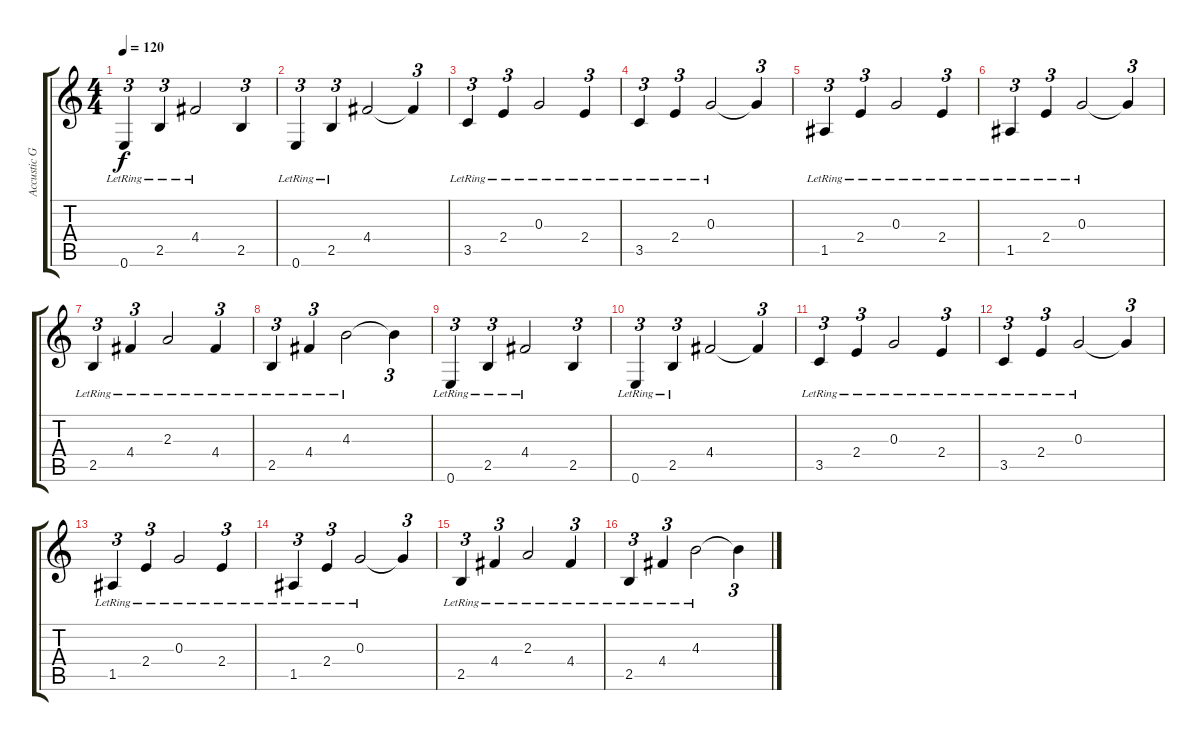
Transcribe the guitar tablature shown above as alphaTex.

\track ("Accustic Guitar 1" "Accustic G") {instrument electricguitarclean}
\staff {score tabs}
\tuning (E4 B3 G3 D3 A2 E2) {hide}
\ts (4 4)
\tempo 120
\clef g2
\ks c
0.6{lr}.4{tu (3 2) dy f instrument electricguitarclean} 2.5{lr}.4{tu (3 2)} 4.4{lr}.2 2.5.4{tu (3 2)} |
0.6{lr}.4{tu (3 2)} 2.5{lr}.4{tu (3 2)} 4.4.2 4.4{t}.4{tu (3 2)} |
3.5{lr}.4{tu (3 2)} 2.4{lr}.4{tu (3 2)} 0.3{lr}.2 2.4{lr}.4{tu (3 2)} |
3.5{lr}.4{tu (3 2)} 2.4{lr}.4{tu (3 2)} 0.3{lr}.2 0.3{t}.4{tu (3 2)} |
1.5{lr}.4{tu (3 2)} 2.4{lr}.4{tu (3 2)} 0.3{lr}.2 2.4{lr}.4{tu (3 2)} |
1.5{lr}.4{tu (3 2)} 2.4{lr}.4{tu (3 2)} 0.3{lr}.2 0.3{t}.4{tu (3 2)} |
2.5{lr}.4{tu (3 2)} 4.4{lr}.4{tu (3 2)} 2.3{lr}.2 4.4{lr}.4{tu (3 2)} |
2.5{lr}.4{tu (3 2)} 4.4{lr}.4{tu (3 2)} 4.3{lr}.2 4.3{t}.4{tu (3 2)} |
0.6{lr}.4{tu (3 2)} 2.5{lr}.4{tu (3 2)} 4.4{lr}.2 2.5.4{tu (3 2)} |
0.6{lr}.4{tu (3 2)} 2.5{lr}.4{tu (3 2)} 4.4.2 4.4{t}.4{tu (3 2)} |
3.5{lr}.4{tu (3 2)} 2.4{lr}.4{tu (3 2)} 0.3{lr}.2 2.4{lr}.4{tu (3 2)} |
3.5{lr}.4{tu (3 2)} 2.4{lr}.4{tu (3 2)} 0.3{lr}.2 0.3{t}.4{tu (3 2)} |
1.5{lr}.4{tu (3 2)} 2.4{lr}.4{tu (3 2)} 0.3{lr}.2 2.4{lr}.4{tu (3 2)} |
1.5{lr}.4{tu (3 2)} 2.4{lr}.4{tu (3 2)} 0.3{lr}.2 0.3{t}.4{tu (3 2)} |
2.5{lr}.4{tu (3 2)} 4.4{lr}.4{tu (3 2)} 2.3{lr}.2 4.4{lr}.4{tu (3 2)} |
2.5{lr}.4{tu (3 2)} 4.4{lr}.4{tu (3 2)} 4.3{lr}.2 4.3{t}.4{tu (3 2)}
